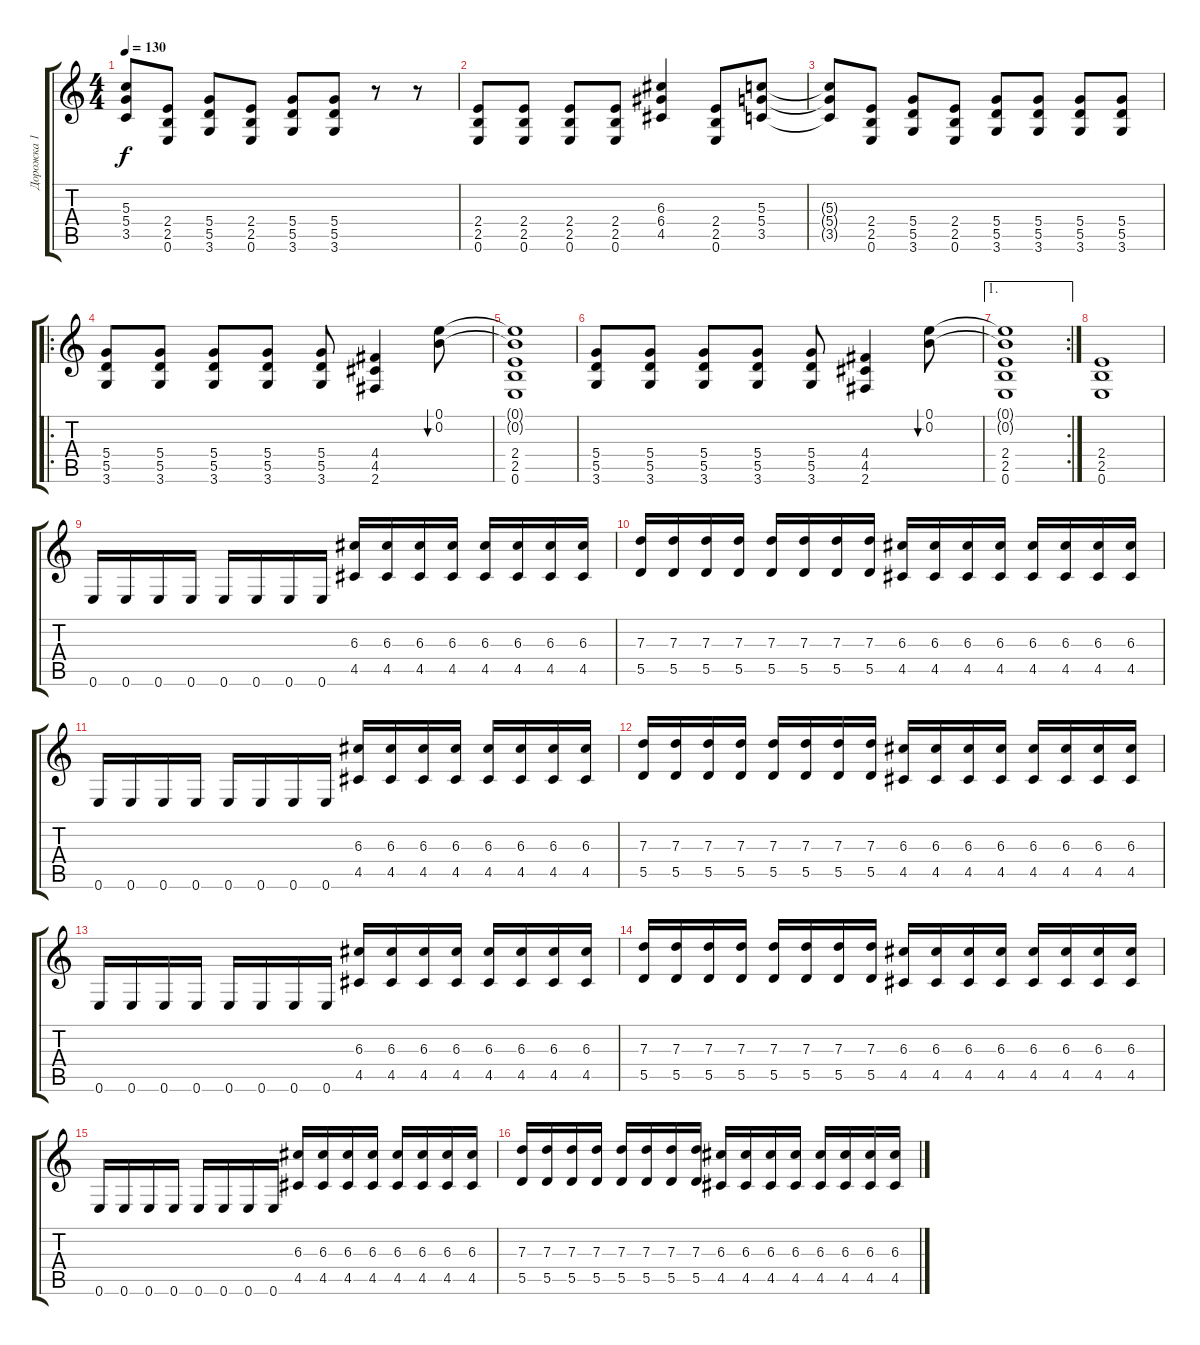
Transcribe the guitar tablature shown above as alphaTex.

\track ("Дорожка 1" "Дорожка 1") {instrument distortionguitar}
\staff {score tabs}
\tuning (E4 B3 G3 D3 A2 E2) {hide}
\ts (4 4)
\tempo 130
\clef g2
\ks c
(5.3{t} 5.4{t} 3.5{t}).8{dy f} (2.4 2.5 0.6).8 (5.4 5.5 3.6).8 (2.4 2.5 0.6).8 (5.4 5.5 3.6).8 (5.4 5.5 3.6).8 r.8 r.8 |
(2.4 2.5 0.6).8 (2.4 2.5 0.6).8 (2.4 2.5 0.6).8 (2.4 2.5 0.6).8 (6.3 6.4 4.5).4 (2.4 2.5 0.6).8 (5.3 5.4 3.5).8 |
(5.3{t} 5.4{t} 3.5{t}).8 (2.4 2.5 0.6).8 (5.4 5.5 3.6).8 (2.4 2.5 0.6).8 (5.4 5.5 3.6).8 (5.4 5.5 3.6).8 (5.4 5.5 3.6).8 (5.4 5.5 3.6).8 |
\ro
(5.4 5.5 3.6).8 (5.4 5.5 3.6).8 (5.4 5.5 3.6).8 (5.4 5.5 3.6).8 (5.4 5.5 3.6).8 (4.4 4.5 2.6).4 (0.1 0.2).8{bu 480} |
(0.1{t} 0.2{t} 2.4 2.5 0.6).1 |
(5.4 5.5 3.6).8 (5.4 5.5 3.6).8 (5.4 5.5 3.6).8 (5.4 5.5 3.6).8 (5.4 5.5 3.6).8 (4.4 4.5 2.6).4 (0.1 0.2).8{bu 480} |
\ae 1
\rc 2
(0.1{t} 0.2{t} 2.4 2.5 0.6).1 |
(2.4 2.5 0.6).1 |
0.6.16 0.6.16 0.6.16 0.6.16 0.6.16 0.6.16 0.6.16 0.6.16 (6.3 4.5).16 (6.3 4.5).16 (6.3 4.5).16 (6.3 4.5).16 (6.3 4.5).16 (6.3 4.5).16 (6.3 4.5).16 (6.3 4.5).16 |
(7.3 5.5).16 (7.3 5.5).16 (7.3 5.5).16 (7.3 5.5).16 (7.3 5.5).16 (7.3 5.5).16 (7.3 5.5).16 (7.3 5.5).16 (6.3 4.5).16 (6.3 4.5).16 (6.3 4.5).16 (6.3 4.5).16 (6.3 4.5).16 (6.3 4.5).16 (6.3 4.5).16 (6.3 4.5).16 |
0.6.16 0.6.16 0.6.16 0.6.16 0.6.16 0.6.16 0.6.16 0.6.16 (6.3 4.5).16 (6.3 4.5).16 (6.3 4.5).16 (6.3 4.5).16 (6.3 4.5).16 (6.3 4.5).16 (6.3 4.5).16 (6.3 4.5).16 |
(7.3 5.5).16 (7.3 5.5).16 (7.3 5.5).16 (7.3 5.5).16 (7.3 5.5).16 (7.3 5.5).16 (7.3 5.5).16 (7.3 5.5).16 (6.3 4.5).16 (6.3 4.5).16 (6.3 4.5).16 (6.3 4.5).16 (6.3 4.5).16 (6.3 4.5).16 (6.3 4.5).16 (6.3 4.5).16 |
0.6.16 0.6.16 0.6.16 0.6.16 0.6.16 0.6.16 0.6.16 0.6.16 (6.3 4.5).16 (6.3 4.5).16 (6.3 4.5).16 (6.3 4.5).16 (6.3 4.5).16 (6.3 4.5).16 (6.3 4.5).16 (6.3 4.5).16 |
(7.3 5.5).16 (7.3 5.5).16 (7.3 5.5).16 (7.3 5.5).16 (7.3 5.5).16 (7.3 5.5).16 (7.3 5.5).16 (7.3 5.5).16 (6.3 4.5).16 (6.3 4.5).16 (6.3 4.5).16 (6.3 4.5).16 (6.3 4.5).16 (6.3 4.5).16 (6.3 4.5).16 (6.3 4.5).16 |
0.6.16 0.6.16 0.6.16 0.6.16 0.6.16 0.6.16 0.6.16 0.6.16 (6.3 4.5).16 (6.3 4.5).16 (6.3 4.5).16 (6.3 4.5).16 (6.3 4.5).16 (6.3 4.5).16 (6.3 4.5).16 (6.3 4.5).16 |
(7.3 5.5).16 (7.3 5.5).16 (7.3 5.5).16 (7.3 5.5).16 (7.3 5.5).16 (7.3 5.5).16 (7.3 5.5).16 (7.3 5.5).16 (6.3 4.5).16 (6.3 4.5).16 (6.3 4.5).16 (6.3 4.5).16 (6.3 4.5).16 (6.3 4.5).16 (6.3 4.5).16 (6.3 4.5).16
